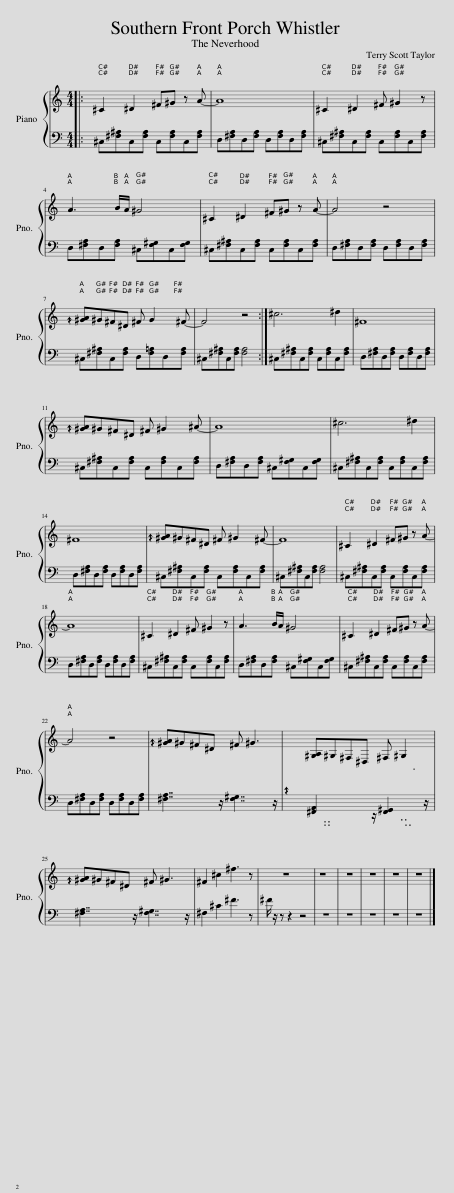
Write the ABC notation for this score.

X:1
%%score { 1 | 2 }
L:1/8
M:4/4
I:linebreak $
K:C
V:1 treble
V:2 bass
V:1
|: ^C2 ^D2 ^F^G z A- | A8 | ^C2 ^D2 ^F ^G2 z |$ A3 B/A/ ^G4 | ^C2 ^D2 ^F^G z A- | %5
 A4 z4 |$ !arpeggio![^GA]^G^F^D ^F G2 ^F- | F4 z4 :| ^c6 ^d2 | ^F8 |$ %10
 !arpeggio![^GA]^G^F^D ^F ^G2 ^A- | A8 | ^c6 ^d2 |$ ^F8 | !arpeggio![^GA]^G^F^D ^F ^G2 ^F- | %15
 F8 | ^C2 ^D2 ^F^G z A- |$ A8 | ^C2 ^D2 ^F ^G2 z | A3 B/A/ ^G4 | %20
 ^C2 ^D2 ^F^G z A- |$ A4 z4 | !arpeggio![^GA]^G^F^D ^F ^G3 | !arpeggio![^G,A,]^G,^F,^D, ^F, ^G,3 |$ !arpeggio![^GA]^G^F^D ^F ^G3 | %25
 ^F2 ^c2 ^f3 z | z8 | z8 | z8 | z8 | %30
 z8 | z8 |] %32
V:2
|: ^C,[^F,^A,]C,[F,A,] C,[F,A,]C,[F,A,] | D,[^F,A,]D,[F,A,] D,[F,A,]D,[F,A,] | ^C,[^F,^A,]C,[F,A,] C,[F,A,]C,[F,A,] |$ D,[^F,A,]D,[F,A,] ^C,[F,^G,]C,[F,G,] | ^C,[^F,^A,]C,[F,A,] C,[F,A,]C,[F,A,] | %5
 D,[^F,A,]D,[F,A,] D,[F,A,]D,[F,A,] |$ ^C,[^F,^A,]C,[F,A,] D,[F,=A,]D,[F,A,] | ^C,[^F,^A,]C,[F,A,] [F,A,]4 :| ^C,[^F,^A,]C,[F,A,] C,[F,A,]C,[F,A,] | D,[^F,A,]D,[F,A,] D,[F,A,]D,[F,A,] |$ %10
 ^C,[^F,^A,]C,[F,A,] C,[F,A,]C,[F,A,] | D,[^F,A,]D,[F,A,] ^C,[F,^G,]C,[F,G,] | ^C,[^F,^A,]C,[F,A,] C,[F,A,]C,[F,A,] |$ D,[^F,A,]D,[F,A,] D,[F,A,]D,[F,A,] | ^C,[^F,^A,]C,[F,A,] C,[F,A,]C,[F,A,] | %15
 ^C,[^F,^A,]C,[F,A,] [F,A,]4 | ^C,[^F,^A,]C,[F,A,] C,[F,A,]C,[F,A,] |$ D,[^F,A,]D,[F,A,] D,[F,A,]D,[F,A,] | ^C,[^F,^A,]C,[F,A,] C,[F,A,]C,[F,A,] | D,[^F,A,]D,[F,A,] ^C,[F,^G,]C,[F,G,] | %20
 ^C,[^F,^A,]C,[F,A,] C,[F,A,]C,[F,A,] |$ D,[^F,A,]D,[F,A,] D,[F,A,]D,[F,A,] | [^F,A,]7/2 z/ [F,^G,]7/2 z/ | [^F,,A,,]7/2 z/ [F,,^G,,]7/2 z/ |$ [^F,A,]7/2 z/ [F,^G,]7/2 z/ | %25
 ^F,2 ^C2 ^F3 z | ^F/ z/ z z2 z4 | z8 | z8 | z8 | %30
 z8 | z8 |] %32
